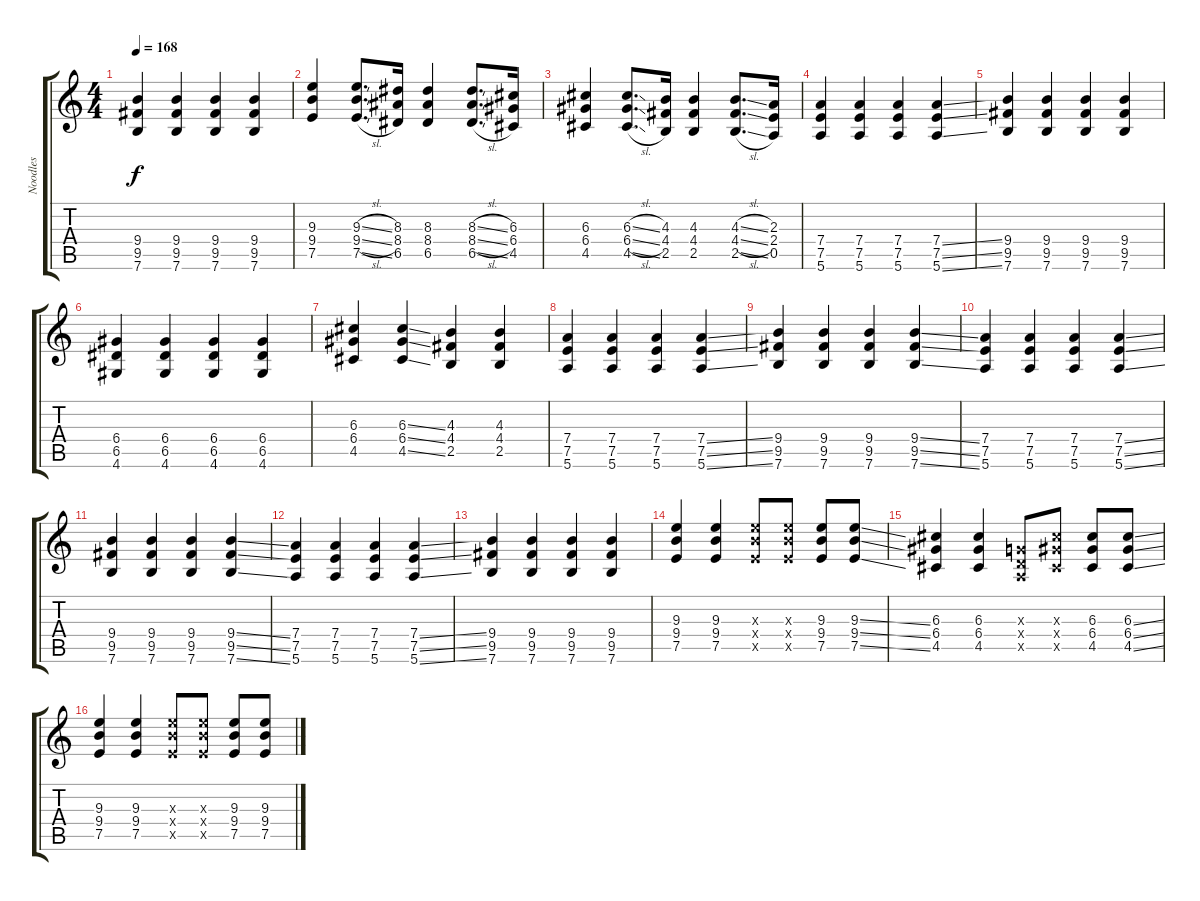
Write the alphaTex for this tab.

\track ("Noodles" "Noodles") {instrument distortionguitar}
\staff {score tabs}
\tuning (E4 B3 G3 D3 A2 E2) {hide}
\ts (4 4)
\tempo 168
\clef g2
\ks c
(9.4 9.5 7.6).4{dy f} (9.4 9.5 7.6).4 (9.4 9.5 7.6).4 (9.4 9.5 7.6).4 |
(9.3 9.4 7.5).4 (9.3{sl} 9.4{sl} 7.5{sl}).8{d} (8.3 8.4 6.5).16 (8.3 8.4 6.5).4 (8.3{sl} 8.4{sl} 6.5{sl}).8{d} (6.3 6.4 4.5).16 |
(6.3 6.4 4.5).4 (6.3{sl} 6.4{sl} 4.5{sl}).8{d} (4.3 4.4 2.5).16 (4.3 4.4 2.5).4 (4.3{sl} 4.4{sl} 2.5{sl}).8{d} (2.3 2.4 0.5).16 |
(7.4 7.5 5.6).4 (7.4 7.5 5.6).4 (7.4 7.5 5.6).4 (7.4{ss} 7.5{ss} 5.6{ss}).4 |
(9.4 9.5 7.6).4 (9.4 9.5 7.6).4 (9.4 9.5 7.6).4 (9.4 9.5 7.6).4 |
(6.4 6.5 4.6).4 (6.4 6.5 4.6).4 (6.4 6.5 4.6).4 (6.4 6.5 4.6).4 |
(6.3 6.4 4.5).4 (6.3{ss} 6.4{ss} 4.5{ss}).4 (4.3 4.4 2.5).4 (4.3 4.4 2.5).4 |
(7.4 7.5 5.6).4 (7.4 7.5 5.6).4 (7.4 7.5 5.6).4 (7.4{ss} 7.5{ss} 5.6{ss}).4 |
(9.4 9.5 7.6).4 (9.4 9.5 7.6).4 (9.4 9.5 7.6).4 (9.4{ss} 9.5{ss} 7.6{ss}).4 |
(7.4 7.5 5.6).4 (7.4 7.5 5.6).4 (7.4 7.5 5.6).4 (7.4{ss} 7.5{ss} 5.6{ss}).4 |
(9.4 9.5 7.6).4 (9.4 9.5 7.6).4 (9.4 9.5 7.6).4 (9.4{ss} 9.5{ss} 7.6{ss}).4 |
(7.4 7.5 5.6).4 (7.4 7.5 5.6).4 (7.4 7.5 5.6).4 (7.4{ss} 7.5{ss} 5.6{ss}).4 |
(9.4 9.5 7.6).4 (9.4 9.5 7.6).4 (9.4 9.5 7.6).4 (9.4 9.5 7.6).4 |
(9.3 9.4 7.5).4 (9.3 9.4 7.5).4 (9.3{x} 9.4{x} 7.5{x}).8 (9.3{x} 9.4{x} 7.5{x}).8 (9.3 9.4 7.5).8 (9.3{ss} 9.4{ss} 7.5{ss}).8 |
(6.3 6.4 4.5).4 (6.3 6.4 4.5).4 (0.3{x} 0.4{x} 0.5{x}).8 (6.3{x} 6.4{x} 4.5{x}).8 (6.3 6.4 4.5).8 (6.3{ss} 6.4{ss} 4.5{ss}).8 |
(9.3 9.4 7.5).4 (9.3 9.4 7.5).4 (9.3{x} 9.4{x} 7.5{x}).8 (9.3{x} 9.4{x} 7.5{x}).8 (9.3 9.4 7.5).8 (9.3{ss} 9.4{ss} 7.5{ss}).8
